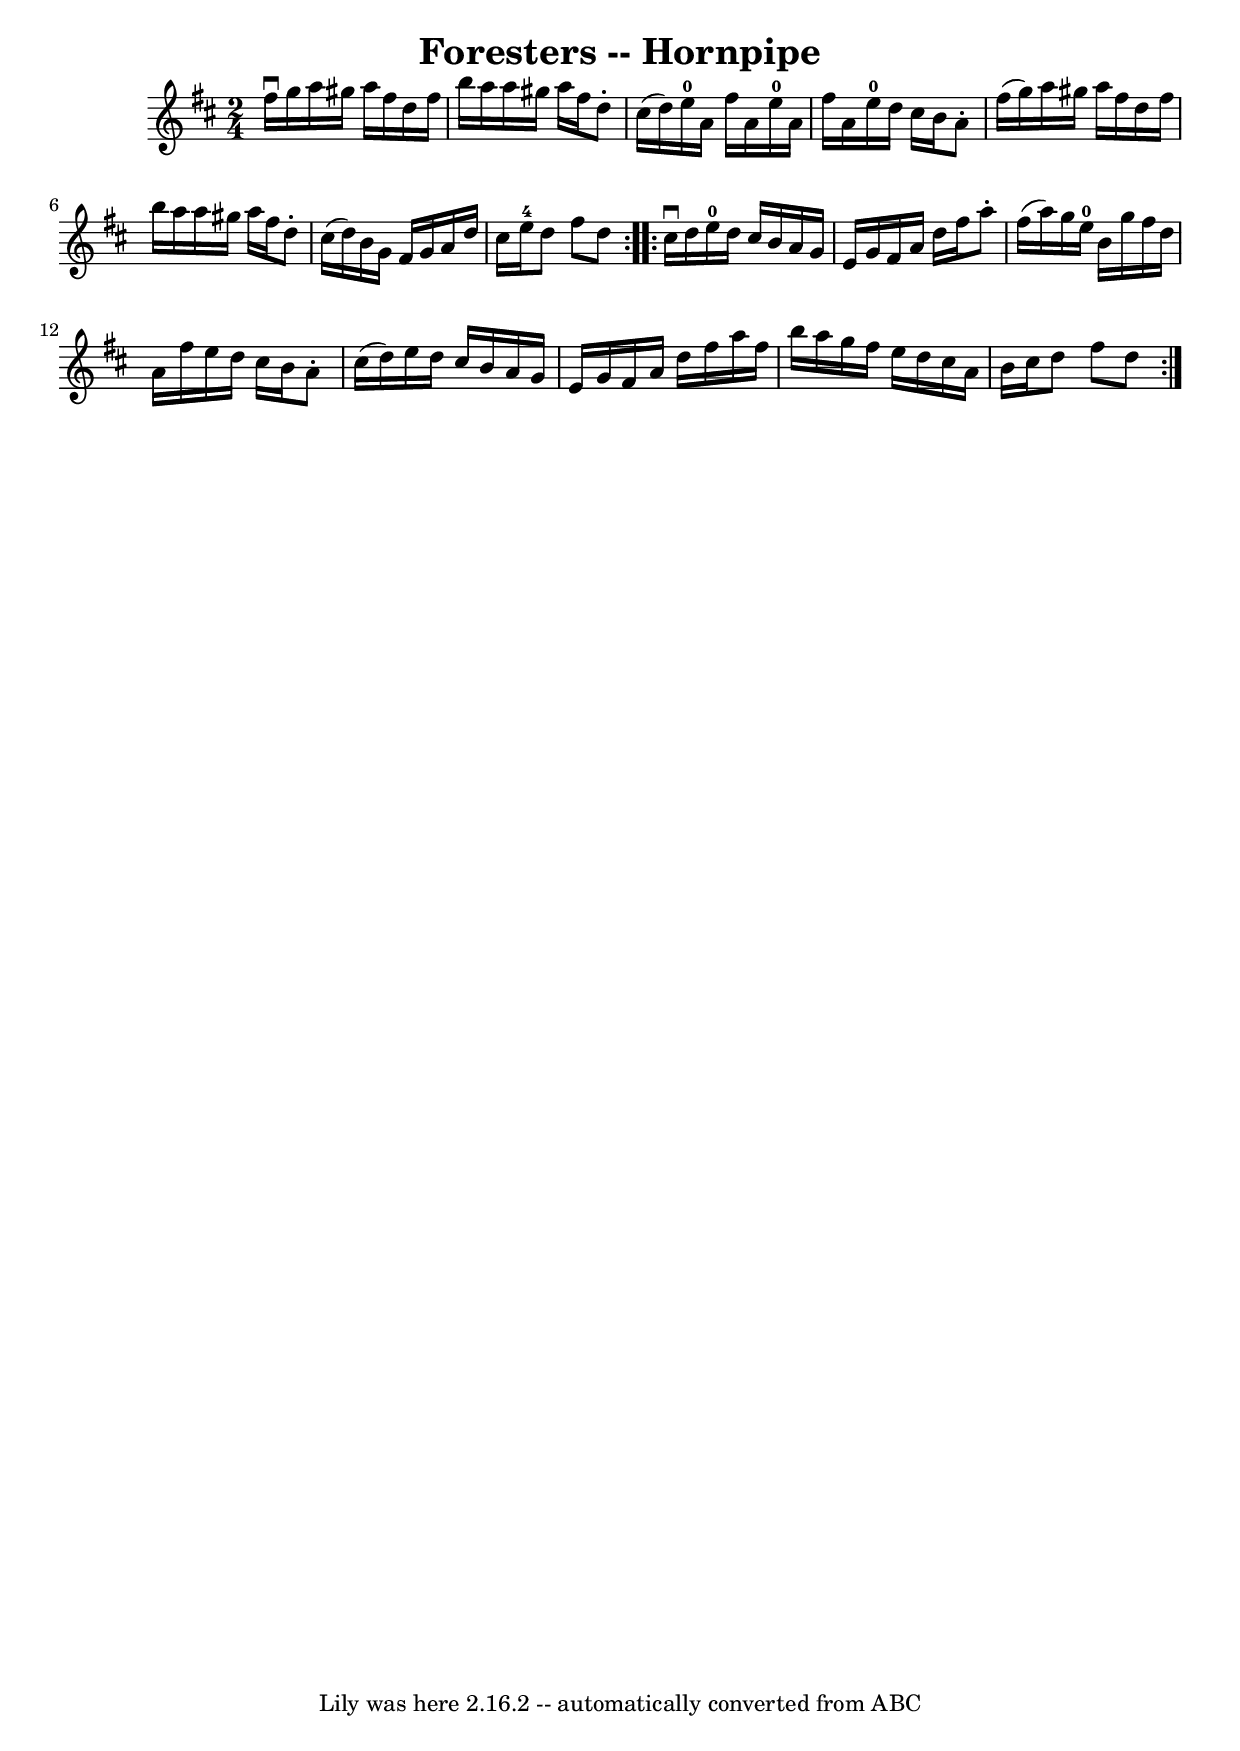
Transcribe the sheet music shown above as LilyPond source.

\version "2.16.2"
\include "Mammoth.ily"
\header {
  %% book = "Cole's 1000 Fiddle Tunes"
  crossRefNumber = "1"
  footnotes = ""
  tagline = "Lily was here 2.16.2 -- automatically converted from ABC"
  title = "Foresters -- Hornpipe"

}
voicedefault =  {



  \repeat volta 2 {

    \time 2/4 
    \key d \major
 fis''16^\downbow g''16  |
    a''16    
    gis''16 a''16 fis''16 d''16 fis''16 b''16 a''16  |
    
    a''16 gis''16 a''16 fis''16 d''8 -. cis''16 (d''16) 
    |
    e''16-0 a'16 fis''16 a'16 e''16-0 a'16    
    fis''16 a'16  |
    e''16-0 d''16 cis''16 b'16 a'8 -.   
    fis''16 (g''16) |
    a''16 gis''16 a''16 fis''16    
    d''16 fis''16 b''16 a''16  |
    a''16 gis''16 a''16    
    fis''16 d''8 -. cis''16 (d''16) |
    b'16 g'16 fis'16    
    g'16 a'16 d''16 cis''16 e''16-4 |
    d''8 fis''8    
    d''8  
  }     
  \repeat volta 2 {
    cis''16^\downbow d''16  |
    e''16 
    -0 d''16 cis''16 b'16 a'16 g'16 e'16 g'16  |
    
    fis'16 a'16 d''16 fis''16 a''8 -. fis''16 (a''16) |
    
    g''16 e''16-0 b'16 g''16 fis''16 d''16 a'16 fis''16  
    |
    e''16 d''16 cis''16 b'16 a'8 -. cis''16 (d''16) 
    |
    e''16 d''16 cis''16 b'16 a'16 g'16 e'16 g'16  
    |
    fis'16 a'16 d''16 fis''16 a''16 fis''16 b''16    
    a''16  |
    g''16 fis''16 e''16 d''16 cis''16 a'16 b'16 
    cis''16  |
    d''8 fis''8 d''8  
  }   

}

\score{
  <<

    \context Staff="default"
    {
      \voicedefault 
      
    }

  >>
  \layout {
    
  }
  \midi {
  }

}
